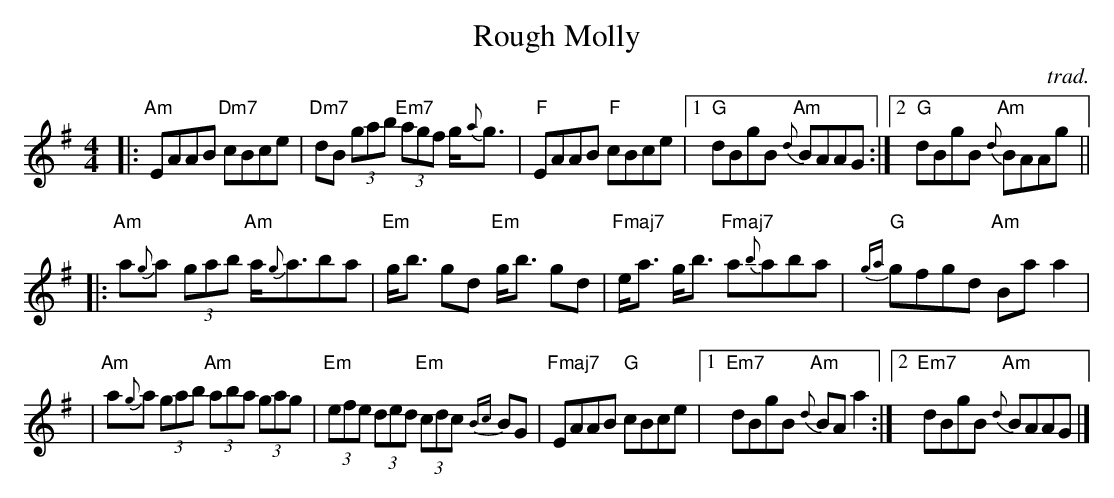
X:1
T:Rough Molly
C:trad.
M:4/4
K:Ador
|: "Am"EAAB "Dm7"cBce \
| "Dm7"dB (3gab "Em7"(3agf g<{a}g \
| "F"EAAB "F"cBce \
|1 "G"dBgB "Am"{d}BAAG \
:|2 "G"dBgB "Am"{d}BAAg ||
|: "Am"a{g}a (3gab "Am"a<{g}aba \
| "Em"g<b gd "Em"g<b gd \
| "Fmaj7"e<a g<b "Fmaj7"a{b}aba \
| "G"{ga}gfgd "Am"Ba a2 |
| "Am"a{g}a (3gab "Am"(3aba (3gag \
| "Em"(3efe (3ded "Em"(3cdc {Bc}BG \
| "Fmaj7"EAAB "G"cBce \
|1 "Em7"dBgB "Am"{d}BAa2 \
:|2 "Em7"dBgB "Am"{d}BAAG |]
